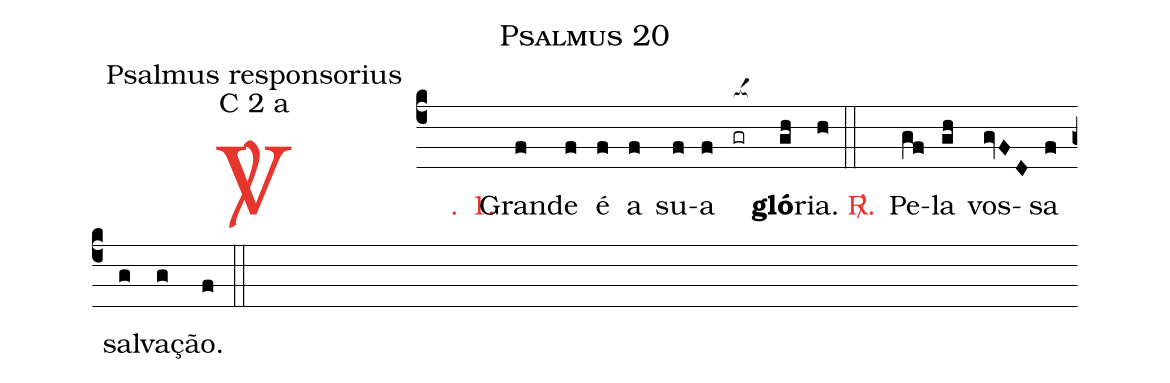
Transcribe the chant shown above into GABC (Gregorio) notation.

name: Psalmus 20;
office-part: Psalmus responsorius;
mode: C 2 a;
%%
(c4)

<c><sp>V/</sp>. 1.</c>() Gran(f)de(f) é(f) a(f) su(f)a(f) <nlba>(gr[ocba:1{])<b>gló</b></nlba>(gh[ocba:0}])ria.(h)

(::)

<nlba><c><sp>R/</sp>.</c>() Pe</nlba>(gf)la(gh) vos(gvFD)sa(f) sal(g)va(g)ção.(f)

(::)
